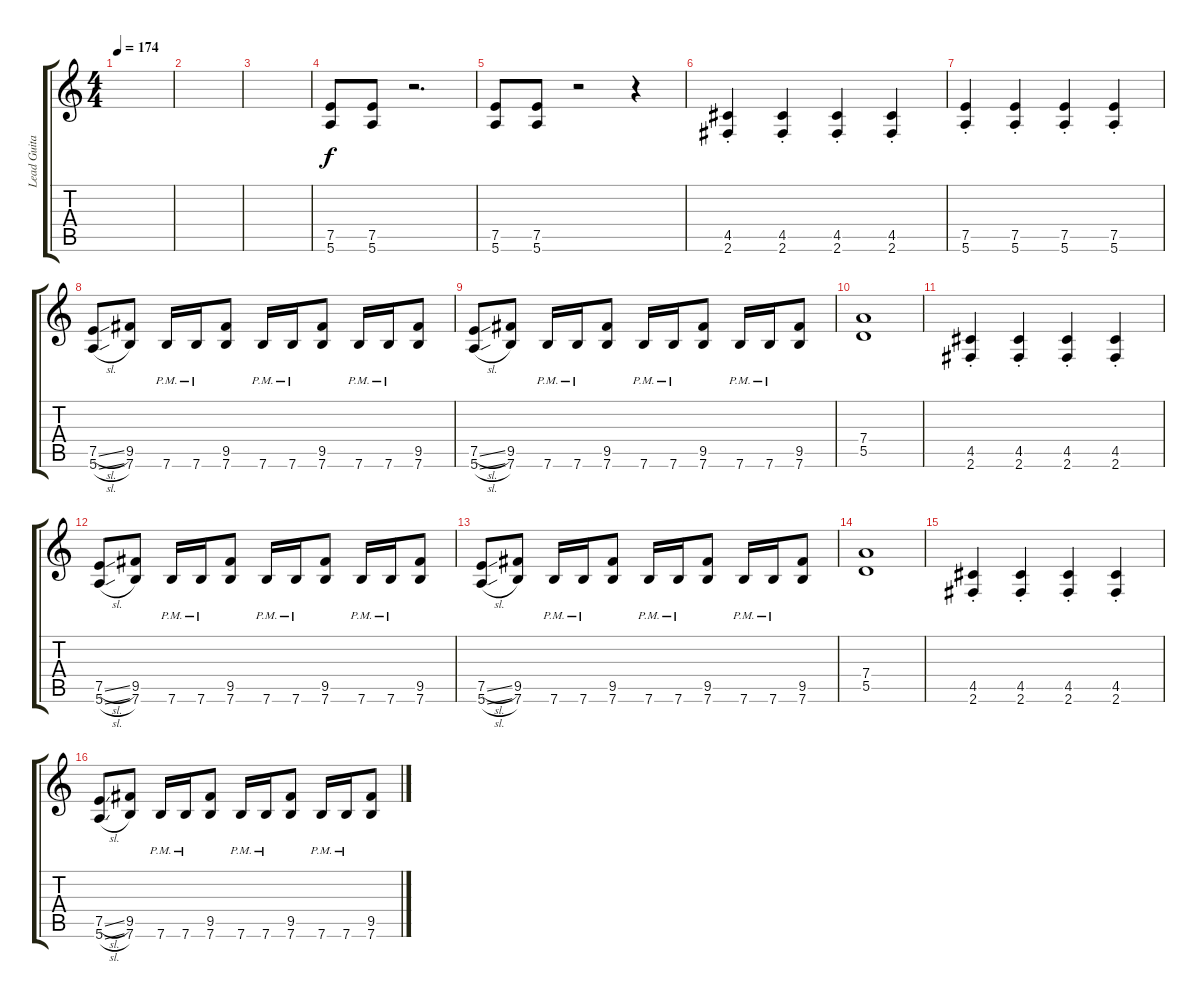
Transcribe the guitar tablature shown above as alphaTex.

\track ("Lead Guitar  II" "Lead Guita") {instrument overdrivenguitar}
\staff {score tabs}
\tuning (E4 B3 G3 D3 A2 E2) {hide}
\ts (4 4)
\tempo 174
\clef g2
\ks c
|
|
|
(7.5 5.6).8 (7.5 5.6).8 r.2{d} |
(7.5 5.6).8 (7.5 5.6).8 r.2 r.4 |
(4.5{st} 2.6{st}).4 (4.5{st} 2.6{st}).4 (4.5{st} 2.6{st}).4 (4.5{st} 2.6{st}).4 |
(7.5{st} 5.6{st}).4 (7.5{st} 5.6{st}).4 (7.5{st} 5.6{st}).4 (7.5{st} 5.6{st}).4 |
(7.5{sl} 5.6{sl}).8 (9.5 7.6).8 7.6{pm}.16 7.6{pm}.16 (9.5 7.6).8 7.6{pm}.16 7.6{pm}.16 (9.5 7.6).8 7.6{pm}.16 7.6{pm}.16 (9.5 7.6).8 |
(7.5{sl} 5.6{sl}).8 (9.5 7.6).8 7.6{pm}.16 7.6{pm}.16 (9.5 7.6).8 7.6{pm}.16 7.6{pm}.16 (9.5 7.6).8 7.6{pm}.16 7.6{pm}.16 (9.5 7.6).8 |
(7.4 5.5).1 |
(4.5{st} 2.6{st}).4 (4.5{st} 2.6{st}).4 (4.5{st} 2.6{st}).4 (4.5{st} 2.6{st}).4 |
(7.5{sl} 5.6{sl}).8 (9.5 7.6).8 7.6{pm}.16 7.6{pm}.16 (9.5 7.6).8 7.6{pm}.16 7.6{pm}.16 (9.5 7.6).8 7.6{pm}.16 7.6{pm}.16 (9.5 7.6).8 |
(7.5{sl} 5.6{sl}).8 (9.5 7.6).8 7.6{pm}.16 7.6{pm}.16 (9.5 7.6).8 7.6{pm}.16 7.6{pm}.16 (9.5 7.6).8 7.6{pm}.16 7.6{pm}.16 (9.5 7.6).8 |
(7.4 5.5).1 |
(4.5{st} 2.6{st}).4 (4.5{st} 2.6{st}).4 (4.5{st} 2.6{st}).4 (4.5{st} 2.6{st}).4 |
(7.5{sl} 5.6{sl}).8 (9.5 7.6).8 7.6{pm}.16 7.6{pm}.16 (9.5 7.6).8 7.6{pm}.16 7.6{pm}.16 (9.5 7.6).8 7.6{pm}.16 7.6{pm}.16 (9.5 7.6).8
